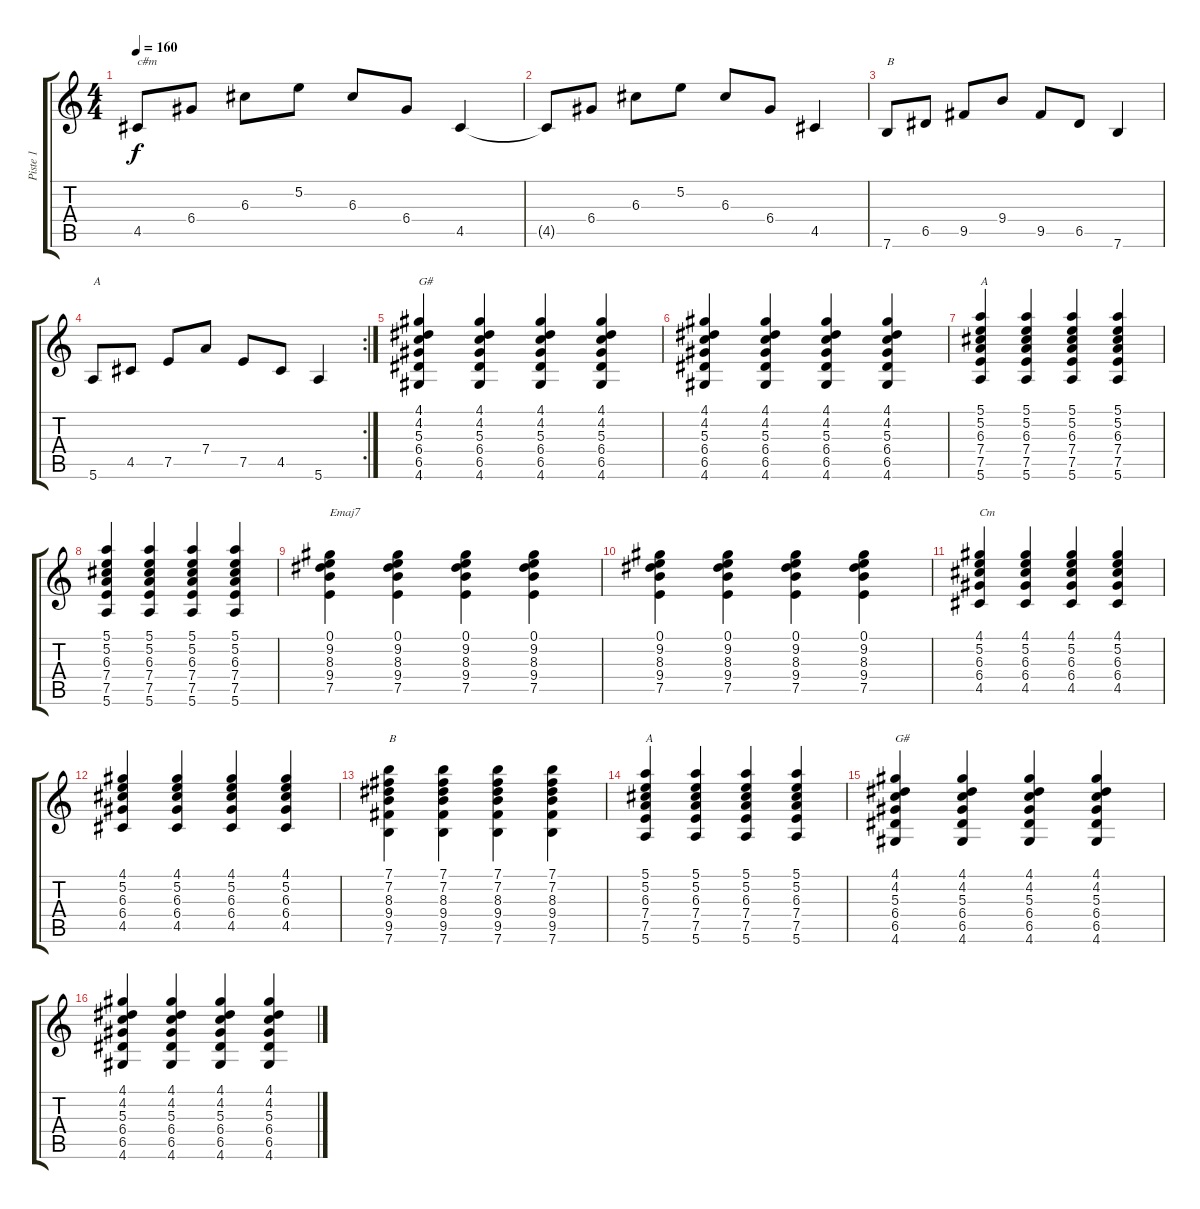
\track ("Piste 1" "Piste 1") {instrument overdrivenguitar}
\staff {score tabs}
\tuning (E4 B3 G3 D3 A2 E2) {hide}
\ts (4 4)
\tempo 160
\clef g2
\ks c
4.5.8{txt "c#m" dy f} 6.4.8 6.3.8 5.2.8 6.3.8 6.4.8 4.5.4 |
4.5{t}.8 6.4.8 6.3.8 5.2.8 6.3.8 6.4.8 4.5.4 |
7.6.8{txt "B"} 6.5.8 9.5.8 9.4.8 9.5.8 6.5.8 7.6.4 |
\rc 2
5.6.8{txt "A"} 4.5.8 7.5.8 7.4.8 7.5.8 4.5.8 5.6.4 |
(4.1 4.2 5.3 6.4 6.5 4.6).4{txt "G#"} (4.1 4.2 5.3 6.4 6.5 4.6).4 (4.1 4.2 5.3 6.4 6.5 4.6).4 (4.1 4.2 5.3 6.4 6.5 4.6).4 |
(4.1 4.2 5.3 6.4 6.5 4.6).4 (4.1 4.2 5.3 6.4 6.5 4.6).4 (4.1 4.2 5.3 6.4 6.5 4.6).4 (4.1 4.2 5.3 6.4 6.5 4.6).4 |
(5.1 5.2 6.3 7.4 7.5 5.6).4{txt "A"} (5.1 5.2 6.3 7.4 7.5 5.6).4 (5.1 5.2 6.3 7.4 7.5 5.6).4 (5.1 5.2 6.3 7.4 7.5 5.6).4 |
(5.1 5.2 6.3 7.4 7.5 5.6).4 (5.1 5.2 6.3 7.4 7.5 5.6).4 (5.1 5.2 6.3 7.4 7.5 5.6).4 (5.1 5.2 6.3 7.4 7.5 5.6).4 |
(0.1 9.2 8.3 9.4 7.5).4{txt "Emaj7"} (0.1 9.2 8.3 9.4 7.5).4 (0.1 9.2 8.3 9.4 7.5).4 (0.1 9.2 8.3 9.4 7.5).4 |
(0.1 9.2 8.3 9.4 7.5).4 (0.1 9.2 8.3 9.4 7.5).4 (0.1 9.2 8.3 9.4 7.5).4 (0.1 9.2 8.3 9.4 7.5).4 |
(4.1 5.2 6.3 6.4 4.5).4{txt "Cm"} (4.1 5.2 6.3 6.4 4.5).4 (4.1 5.2 6.3 6.4 4.5).4 (4.1 5.2 6.3 6.4 4.5).4 |
(4.1 5.2 6.3 6.4 4.5).4 (4.1 5.2 6.3 6.4 4.5).4 (4.1 5.2 6.3 6.4 4.5).4 (4.1 5.2 6.3 6.4 4.5).4 |
(7.1 7.2 8.3 9.4 9.5 7.6).4{txt "B"} (7.1 7.2 8.3 9.4 9.5 7.6).4 (7.1 7.2 8.3 9.4 9.5 7.6).4 (7.1 7.2 8.3 9.4 9.5 7.6).4 |
(5.1 5.2 6.3 7.4 7.5 5.6).4{txt "A"} (5.1 5.2 6.3 7.4 7.5 5.6).4 (5.1 5.2 6.3 7.4 7.5 5.6).4 (5.1 5.2 6.3 7.4 7.5 5.6).4 |
(4.1 4.2 5.3 6.4 6.5 4.6).4{txt "G#"} (4.1 4.2 5.3 6.4 6.5 4.6).4 (4.1 4.2 5.3 6.4 6.5 4.6).4 (4.1 4.2 5.3 6.4 6.5 4.6).4 |
(4.1 4.2 5.3 6.4 6.5 4.6).4 (4.1 4.2 5.3 6.4 6.5 4.6).4 (4.1 4.2 5.3 6.4 6.5 4.6).4 (4.1 4.2 5.3 6.4 6.5 4.6).4
